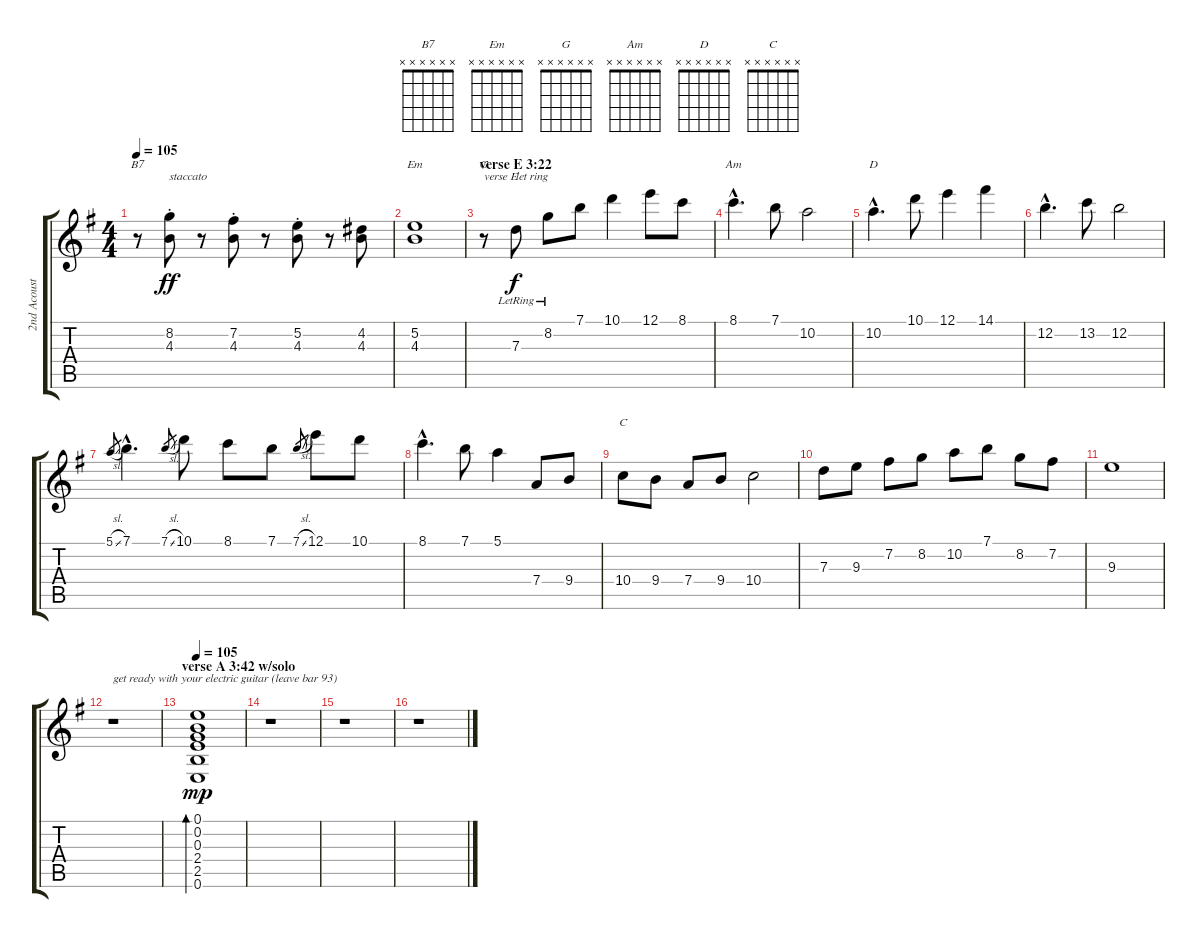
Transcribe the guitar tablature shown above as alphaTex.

\track ("2nd Acoustic Guitar (Originally Classica" "2nd Acoust") {instrument acousticguitarsteel}
\staff {score tabs}
\tuning (E4 B3 G3 D3 A2 E2) {hide}
\chord ("B7" x x x x x x)
\chord ("Em" x x x x x x)
\chord ("G" x x x x x x)
\chord ("Am" x x x x x x)
\chord ("D" x x x x x x)
\chord ("C" x x x x x x)
\ts (4 4)
\tempo 105
\clef g2
\ks eminor
r.8{ch "B7" dy f} (8.2{st} 4.3{st}).8{txt "staccato" dy ff} r.8 (7.2{st} 4.3{st}).8 r.8 (5.2{st} 4.3{st}).8 r.8 (4.2 4.3).8 |
(5.2 4.3).1{ch "Em"} |
\section ("" "verse E 3:22")
r.8{ch "G" txt "verse E"} 7.3{lr}.8{txt "let ring" dy f} 8.2{lr}.8 7.1.8 10.1.4 12.1.8 8.1.8 |
8.1{hac}.4{d ch "Am"} 7.1.8 10.2.2 |
10.2{hac}.4{d ch "D"} 10.1.8 12.1.4 14.1.4 |
12.2{hac}.4{d} 13.2.8 12.2.2 |
5.1{sl}.8{gr} 7.1{hac}.4{d} 7.1{sl}.8{gr} 10.1.8 8.1.8 7.1.8 7.1{sl}.8{gr} 12.1.8 10.1.8 |
8.1{hac}.4{d} 7.1.8 5.1.4 7.4.8 9.4.8 |
10.4.8{ch "C"} 9.4.8 7.4.8 9.4.8 10.4.2 |
7.3.8 9.3.8 7.2.8 8.2.8 10.2.8 7.1.8 8.2.8 7.2.8 |
9.3.1 |
r.1{txt "get ready with your electric guitar (leave bar 93)"} |
\section ("" "verse A 3:42 w/solo")
\tempo 105
(0.1 0.2 0.3 2.4 2.5 0.6).1{bd 120 dy mp} |
r.1 |
r.1 |
r.1
